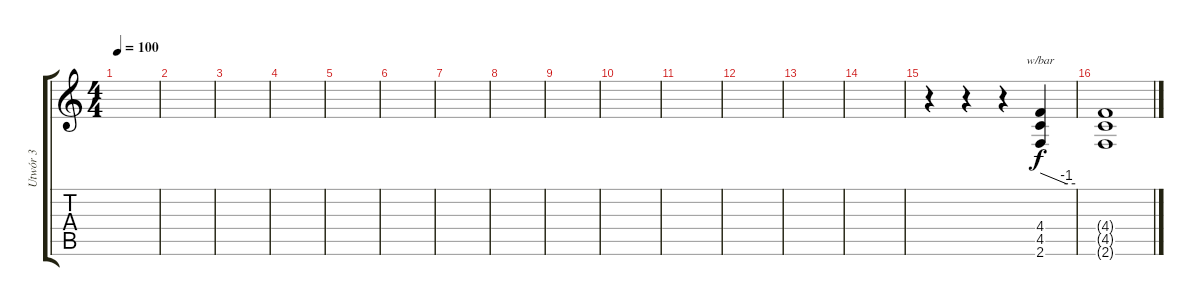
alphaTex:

\track ("Utwór 3" "Utwór 3") {instrument distortionguitar}
\staff {score tabs}
\tuning (Eb4 Bb3 Gb3 Db3 Ab2 Eb2) {hide}
\ts (4 4)
\tempo 100
\clef g2
\ks c
|
|
|
|
|
|
|
|
|
|
|
|
|
|
r.4 r.4 r.4 (4.4 4.5 2.6).4{tbe (custom default 0 0 45 -4 60 -4)} |
(4.4{t} 4.5{t} 2.6{t}).1
